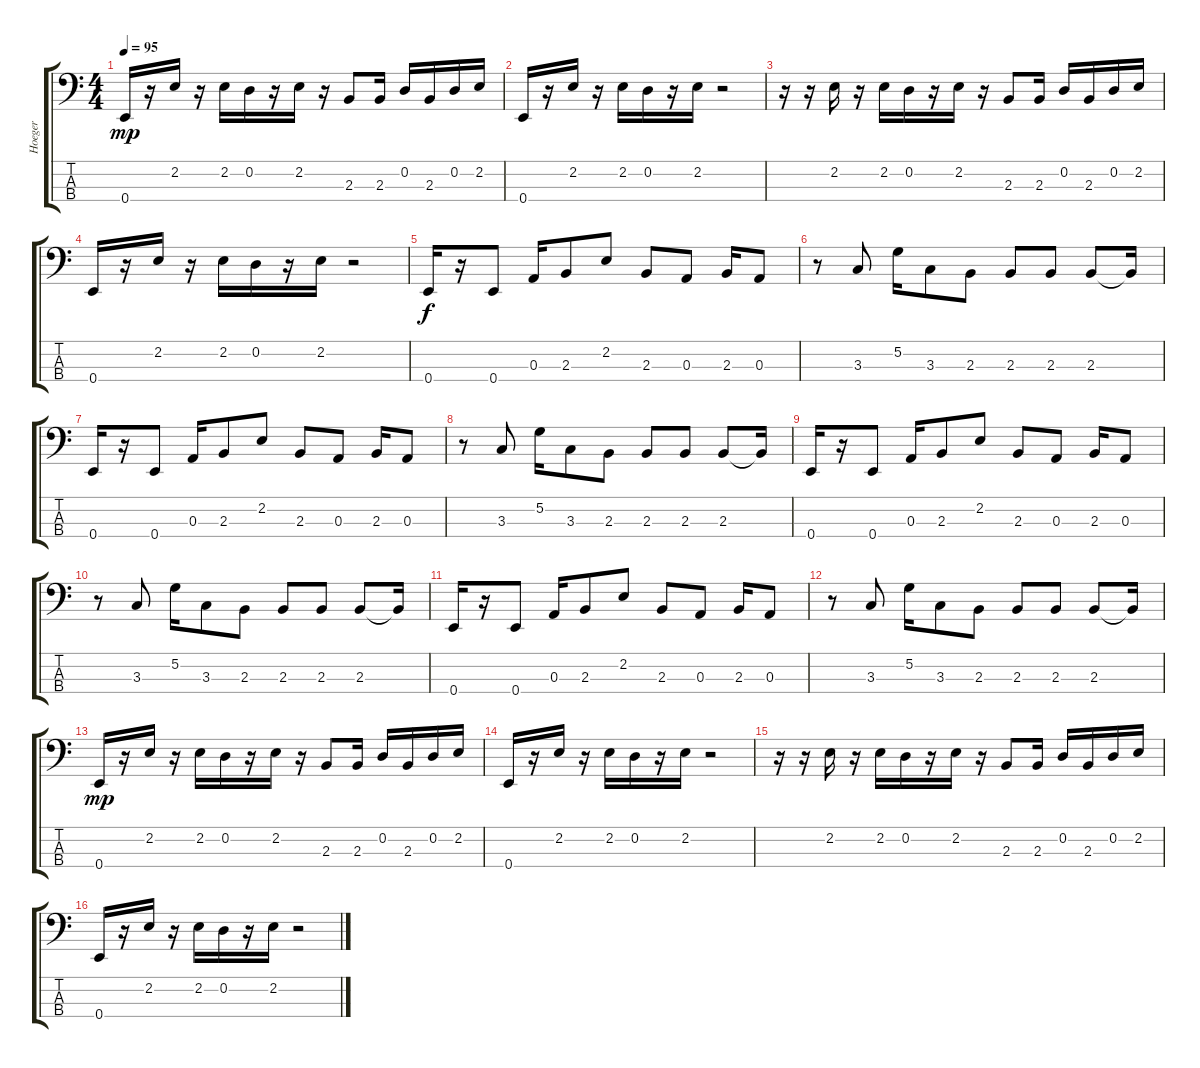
\track ("Hoeger" "Hoeger") {instrument electricbassfinger}
\staff {score tabs}
\tuning (G2 D2 A1 E1) {hide}
\ts (4 4)
\tempo 95
\clef f4
\ks c
0.4.16{dy mp} r.16 2.2.16 r.16 2.2.16 0.2.16 r.16 2.2.16 r.16 2.3.8 2.3.16 0.2.16 2.3.16 0.2.16 2.2.16 |
0.4.16 r.16 2.2.16 r.16 2.2.16 0.2.16 r.16 2.2.16 r.2 |
r.16 r.16 2.2.16 r.16 2.2.16 0.2.16 r.16 2.2.16 r.16 2.3.8 2.3.16 0.2.16 2.3.16 0.2.16 2.2.16 |
0.4.16 r.16 2.2.16 r.16 2.2.16 0.2.16 r.16 2.2.16 r.2 |
0.4.16{dy f} r.16 0.4.8 0.3.16 2.3.8 2.2.8 2.3.8 0.3.8 2.3.16 0.3.8 |
r.8 3.3.8 5.2.16 3.3.8 2.3.8 2.3.8 2.3.8 2.3.8 2.3{t}.16 |
0.4.16 r.16 0.4.8 0.3.16 2.3.8 2.2.8 2.3.8 0.3.8 2.3.16 0.3.8 |
r.8 3.3.8 5.2.16 3.3.8 2.3.8 2.3.8 2.3.8 2.3.8 2.3{t}.16 |
0.4.16 r.16 0.4.8 0.3.16 2.3.8 2.2.8 2.3.8 0.3.8 2.3.16 0.3.8 |
r.8 3.3.8 5.2.16 3.3.8 2.3.8 2.3.8 2.3.8 2.3.8 2.3{t}.16 |
0.4.16 r.16 0.4.8 0.3.16 2.3.8 2.2.8 2.3.8 0.3.8 2.3.16 0.3.8 |
r.8 3.3.8 5.2.16 3.3.8 2.3.8 2.3.8 2.3.8 2.3.8 2.3{t}.16 |
0.4.16{dy mp} r.16 2.2.16 r.16 2.2.16 0.2.16 r.16 2.2.16 r.16 2.3.8 2.3.16 0.2.16 2.3.16 0.2.16 2.2.16 |
0.4.16 r.16 2.2.16 r.16 2.2.16 0.2.16 r.16 2.2.16 r.2 |
r.16 r.16 2.2.16 r.16 2.2.16 0.2.16 r.16 2.2.16 r.16 2.3.8 2.3.16 0.2.16 2.3.16 0.2.16 2.2.16 |
0.4.16 r.16 2.2.16 r.16 2.2.16 0.2.16 r.16 2.2.16 r.2
